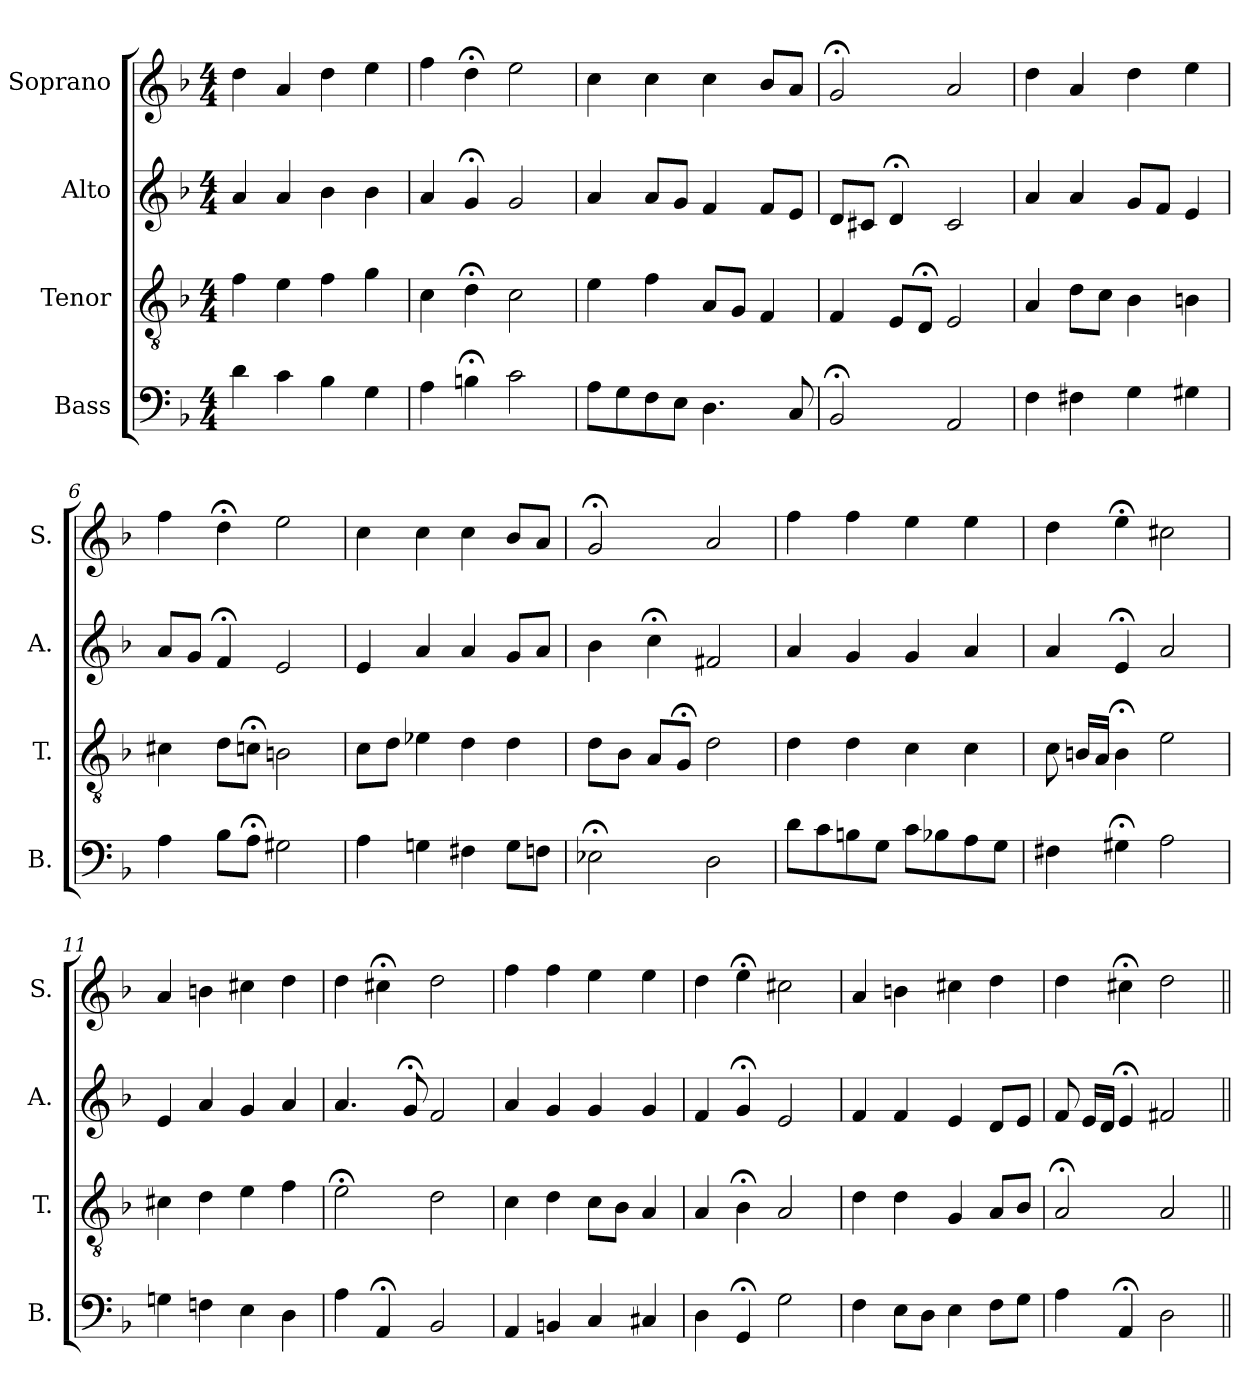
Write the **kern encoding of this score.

**kern	**kern	**kern	**kern
*part4	*part3	*part2	*part1
*staff4	*staff3	*staff2	*staff1
*I"Bass	*I"Tenor	*I"Alto	*I"Soprano
*I'B.	*I'T.	*I'A.	*I'S.
*clefF4	*clefGv2	*clefG2	*clefG2
*	*ITrd7c12	*	*
*k[b-]	*k[b-]	*k[b-]	*k[b-]
*F:	*F:	*F:	*F:
*M4/4	*M4/4	*M4/4	*M4/4
=1	=1	=1	=1
4d\	4F\	4a/	4dd\
4c\	4E\	4a/	4a/
4B-\	4F\	4b-\	4dd\
4G\	4G\	4b-\	4ee\
=2	=2	=2	=2
4A\	4C\	4a/	4ff\
4Bn;<\	4D;<\	4g;</	4dd;<\
2c\	2C\	2g/	2ee\
=3	=3	=3	=3
8A\L	4E\	4a/	4cc\
8G\	.	.	.
8F\	4F\	8a/L	4cc\
8E\J	.	8g/J	.
4.D\	8AA/L	4f/	4cc\
.	8GG/J	.	.
.	4FF/	8f/L	8b-/L
8C/	.	8e/J	8a/J
=4	=4	=4	=4
2BB-;</	4FF/	8d/L	2g;</
.	.	8c#X/J	.
.	8EE/L	4d;</	.
.	8DD;</J	.	.
2AA/	2EE/	2c#/	2a/
!!LO:LB:g=z
=5	=5	=5	=5
4F\	4AA/	4a/	4dd\
4F#X\	8D\L	4a/	4a/
.	8C\J	.	.
4G\	4BB-\	8g/L	4dd\
.	.	8f/J	.
4G#X\	4BBn\	4e/	4ee\
=6	=6	=6	=6
4A\	4C#X\	8a/L	4ff\
.	.	8g/J	.
8B-\L	8D\L	4f;</	4dd;<\
8A;<\J	8Cn;<\J	.	.
2G#X\	2BBn\	2e/	2ee\
=7	=7	=7	=7
4A\	8C\L	4e/	4cc\
.	8D\J	.	.
4Gn\	4E-X\	4a/	4cc\
4F#X\	4D\	4a/	4cc\
8G\L	4D\	8g/L	8b-/L
8Fn\J	.	8a/J	8a/J
=8	=8	=8	=8
2E-X;<\	8D\L	4b-\	2g;</
.	8BB-\J	.	.
.	8AA/L	4cc;<\	.
.	8GG;</J	.	.
2D\	2D\	2f#X/	2a/
=9	=9	=9	=9
8d\L	4D\	4a/	4ff\
8c\	.	.	.
8Bn\	4D\	4g/	4ff\
8G\J	.	.	.
8c\L	4C\	4g/	4ee\
8B-X\	.	.	.
8A\	4C\	4a/	4ee\
8G\J	.	.	.
!!LO:PB:g=z
=10	=10	=10	=10
4F#X\	8C\	4a/	4dd\
.	16BBn/LL	.	.
.	16AA/JJ	.	.
4G#X;<\	4BB;<\	4e;</	4ee;<\
2A\	2E\	2a/	2cc#X\
=11	=11	=11	=11
4Gn\	4C#X\	4e/	4a/
4Fn\	4D\	4a/	4bn\
4E\	4E\	4g/	4cc#X\
4D\	4F\	4a/	4dd\
=12	=12	=12	=12
4A\	2E;<\	4.a/	4dd\
4AA;</	.	.	4cc#X;<\
.	.	8g;</	.
2BB-/	2D\	2f/	2dd\
=13	=13	=13	=13
4AA/	4C\	4a/	4ff\
4BBn/	4D\	4g/	4ff\
4C/	8C\L	4g/	4ee\
.	8BB-\J	.	.
4C#X/	4AA/	4g/	4ee\
!!LO:LB:g=z
=14	=14	=14	=14
4D\	4AA/	4f/	4dd\
4GG;</	4BB-;<\	4g;</	4ee;<\
2G\	2AA/	2e/	2cc#X\
=15	=15	=15	=15
4F\	4D\	4f/	4a/
8E\L	4D\	4f/	4bn\
8D\J	.	.	.
4E\	4GG/	4e/	4cc#X\
8F\L	8AA/L	8d/L	4dd\
8G\J	8BB-/J	8e/J	.
=16	=16	=16	=16
4A\	2AA;</	8f/	4dd\
.	.	16e/LL	.
.	.	16d/JJ	.
4AA;</	.	4e;</	4cc#X;<\
2D\	2AA/	2f#X/	2dd\
=||	=||	=||	=||
*-	*-	*-	*-
